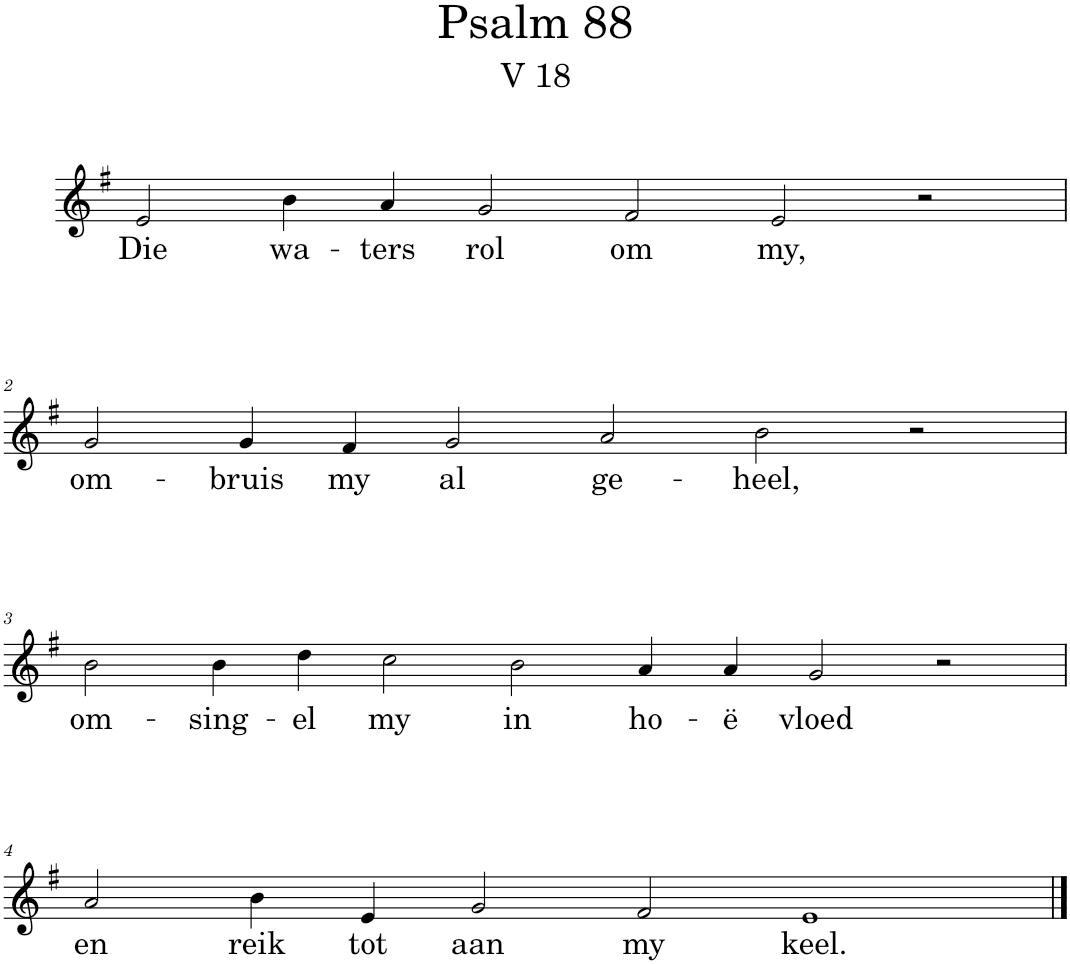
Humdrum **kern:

**kern	**text
*part1	*part1
*staff1	*staff1
*I"Pipe Organ	*
*I'Org.	*
*clefG2	*
*k[f#]	*
*M12/4	*
=1	=1
!	!LO:LY:b
2e/	Die
!	!LO:LY:b
4b\	wa-
!	!LO:LY:b
4a/	-ters
!	!LO:LY:b
2g/	rol
!	!LO:LY:b
2f#/	om
!	!LO:LY:b
2e/	my,
2r	.
!!LO:LB:g=z
=2	=2
!	!LO:LY:b
2g/	om-
!	!LO:LY:b
4g/	-bruis
!	!LO:LY:b
4f#/	my
!	!LO:LY:b
2g/	al
!	!LO:LY:b
2a/	ge-
!	!LO:LY:b
2b\	-heel,
2r	.
!!LO:LB:g=z
=3	=3
*M14/4	*
!	!LO:LY:b
2b\	om-
!	!LO:LY:b
4b\	-sing-
!	!LO:LY:b
4dd\	-el
!	!LO:LY:b
2cc\	my
!	!LO:LY:b
2b\	in
!	!LO:LY:b
4a/	ho-
!	!LO:LY:b
4a/	-ë
!	!LO:LY:b
2g/	vloed
2r	.
!!LO:LB:g=z
=4	=4
*M12/4	*
!	!LO:LY:b
2a/	en
!	!LO:LY:b
4b\	reik
!	!LO:LY:b
4e/	tot
!	!LO:LY:b
2g/	aan
!	!LO:LY:b
2f#/	my
!	!LO:LY:b
1e	keel.
==	==
*-	*-
